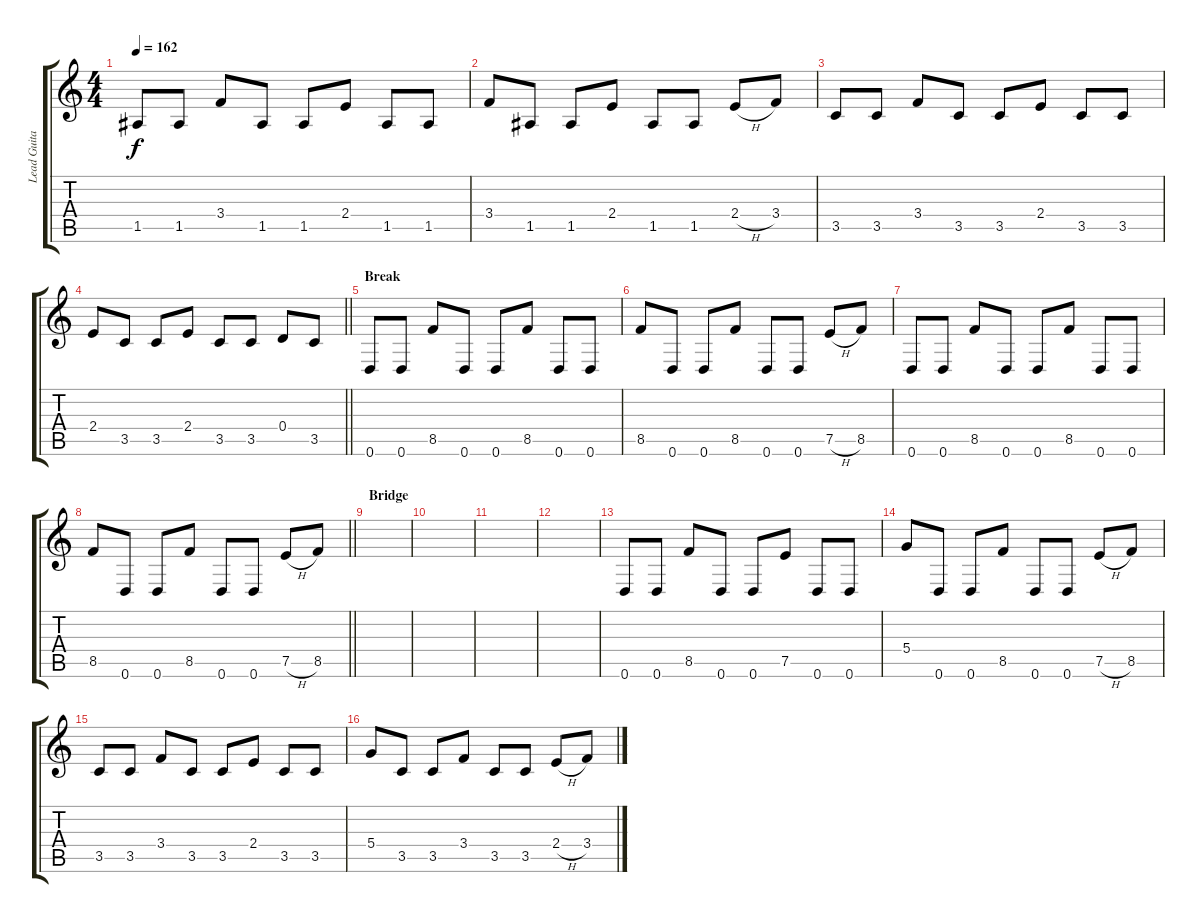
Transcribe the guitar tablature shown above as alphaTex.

\track ("Lead Guitar " "Lead Guita") {instrument distortionguitar}
\staff {score tabs}
\tuning (E4 B3 G3 D3 A2 D2) {hide}
\ts (4 4)
\tempo 162
\clef g2
\ks c
1.5.8{dy f} 1.5.8 3.4.8 1.5.8 1.5.8 2.4.8 1.5.8 1.5.8 |
3.4.8 1.5.8 1.5.8 2.4.8 1.5.8 1.5.8 2.4{h}.8 3.4.8 |
3.5.8 3.5.8 3.4.8 3.5.8 3.5.8 2.4.8 3.5.8 3.5.8 |
\barLineRight lightlight
2.4.8 3.5.8 3.5.8 2.4.8 3.5.8 3.5.8 0.4.8 3.5.8 |
\section ("" "Break")
0.6.8 0.6.8 8.5.8 0.6.8 0.6.8 8.5.8 0.6.8 0.6.8 |
8.5.8 0.6.8 0.6.8 8.5.8 0.6.8 0.6.8 7.5{h}.8 8.5.8 |
0.6.8 0.6.8 8.5.8 0.6.8 0.6.8 8.5.8 0.6.8 0.6.8 |
\barLineRight lightlight
8.5.8 0.6.8 0.6.8 8.5.8 0.6.8 0.6.8 7.5{h}.8 8.5.8 |
\section ("" "Bridge")
|
|
|
|
0.6.8 0.6.8 8.5.8 0.6.8 0.6.8 7.5.8 0.6.8 0.6.8 |
5.4.8 0.6.8 0.6.8 8.5.8 0.6.8 0.6.8 7.5{h}.8 8.5.8 |
3.5.8 3.5.8 3.4.8 3.5.8 3.5.8 2.4.8 3.5.8 3.5.8 |
5.4.8 3.5.8 3.5.8 3.4.8 3.5.8 3.5.8 2.4{h}.8 3.4.8
